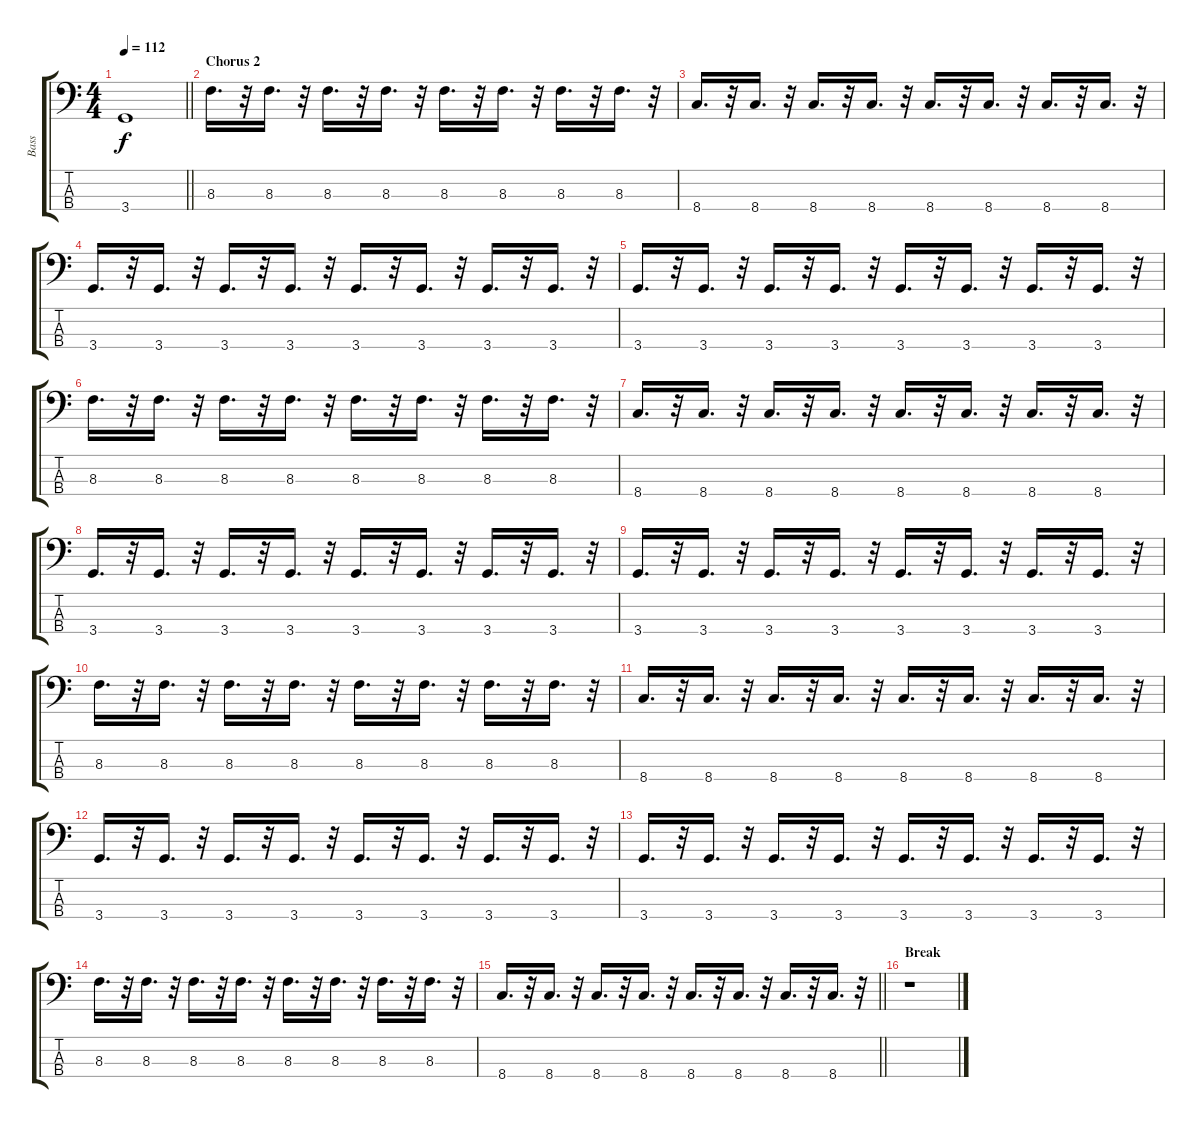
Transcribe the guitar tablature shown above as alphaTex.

\track ("Bass" "Bass") {instrument electricbassfinger}
\staff {score tabs}
\tuning (G2 D2 A1 E1) {hide}
\ts (4 4)
\tempo 112
\clef f4
\barLineRight lightlight
\ks c
3.4.1{dy f} |
\section ("" "Chorus 2")
8.3.16{d} r.32 8.3.16{d} r.32 8.3.16{d} r.32 8.3.16{d} r.32 8.3.16{d} r.32 8.3.16{d} r.32 8.3.16{d} r.32 8.3.16{d} r.32 |
8.4.16{d} r.32 8.4.16{d} r.32 8.4.16{d} r.32 8.4.16{d} r.32 8.4.16{d} r.32 8.4.16{d} r.32 8.4.16{d} r.32 8.4.16{d} r.32 |
3.4.16{d} r.32 3.4.16{d} r.32 3.4.16{d} r.32 3.4.16{d} r.32 3.4.16{d} r.32 3.4.16{d} r.32 3.4.16{d} r.32 3.4.16{d} r.32 |
3.4.16{d} r.32 3.4.16{d} r.32 3.4.16{d} r.32 3.4.16{d} r.32 3.4.16{d} r.32 3.4.16{d} r.32 3.4.16{d} r.32 3.4.16{d} r.32 |
8.3.16{d} r.32 8.3.16{d} r.32 8.3.16{d} r.32 8.3.16{d} r.32 8.3.16{d} r.32 8.3.16{d} r.32 8.3.16{d} r.32 8.3.16{d} r.32 |
8.4.16{d} r.32 8.4.16{d} r.32 8.4.16{d} r.32 8.4.16{d} r.32 8.4.16{d} r.32 8.4.16{d} r.32 8.4.16{d} r.32 8.4.16{d} r.32 |
3.4.16{d} r.32 3.4.16{d} r.32 3.4.16{d} r.32 3.4.16{d} r.32 3.4.16{d} r.32 3.4.16{d} r.32 3.4.16{d} r.32 3.4.16{d} r.32 |
3.4.16{d} r.32 3.4.16{d} r.32 3.4.16{d} r.32 3.4.16{d} r.32 3.4.16{d} r.32 3.4.16{d} r.32 3.4.16{d} r.32 3.4.16{d} r.32 |
8.3.16{d} r.32 8.3.16{d} r.32 8.3.16{d} r.32 8.3.16{d} r.32 8.3.16{d} r.32 8.3.16{d} r.32 8.3.16{d} r.32 8.3.16{d} r.32 |
8.4.16{d} r.32 8.4.16{d} r.32 8.4.16{d} r.32 8.4.16{d} r.32 8.4.16{d} r.32 8.4.16{d} r.32 8.4.16{d} r.32 8.4.16{d} r.32 |
3.4.16{d} r.32 3.4.16{d} r.32 3.4.16{d} r.32 3.4.16{d} r.32 3.4.16{d} r.32 3.4.16{d} r.32 3.4.16{d} r.32 3.4.16{d} r.32 |
3.4.16{d} r.32 3.4.16{d} r.32 3.4.16{d} r.32 3.4.16{d} r.32 3.4.16{d} r.32 3.4.16{d} r.32 3.4.16{d} r.32 3.4.16{d} r.32 |
8.3.16{d} r.32 8.3.16{d} r.32 8.3.16{d} r.32 8.3.16{d} r.32 8.3.16{d} r.32 8.3.16{d} r.32 8.3.16{d} r.32 8.3.16{d} r.32 |
\barLineRight lightlight
8.4.16{d} r.32 8.4.16{d} r.32 8.4.16{d} r.32 8.4.16{d} r.32 8.4.16{d} r.32 8.4.16{d} r.32 8.4.16{d} r.32 8.4.16{d} r.32 |
\section ("" "Break")
r.1
